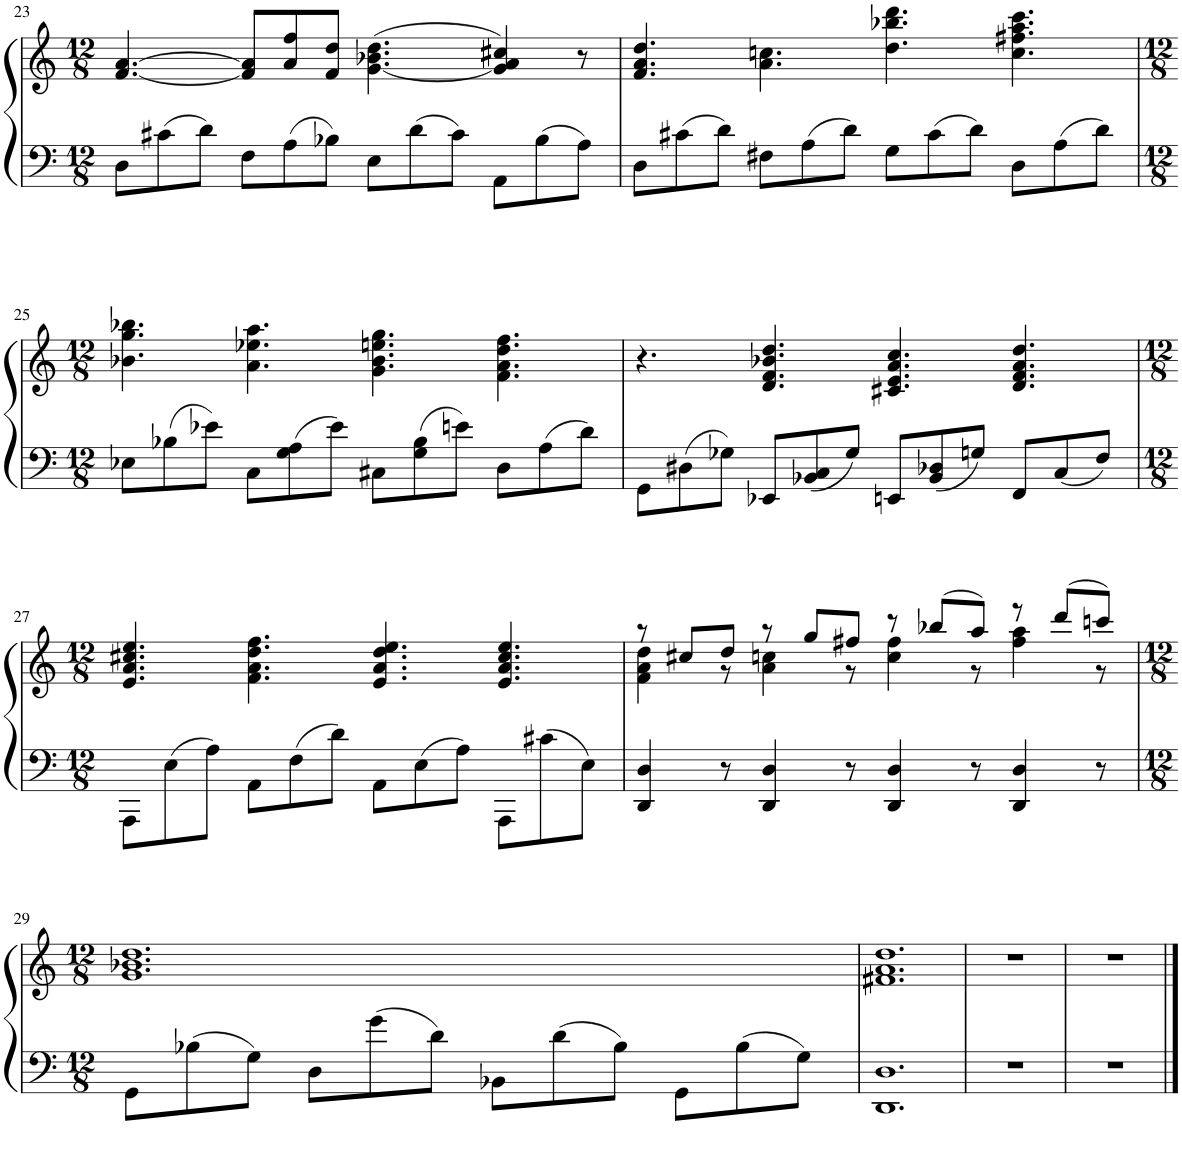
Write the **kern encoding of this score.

**kern	**kern
*part1	*part1
*staff2	*staff1
*I"Piano	*
*I'Pno.	*
!!LO:PB:g=z
*clefF4	*clefG2
*k[]	*k[]
*M12/8	*M12/8
=23	=23
8D\L	[4.f/ [4.a/
8c#X\	.
8d\J	.
8F\L	8f/] 8a/]L
8A\	8a/ 8ff/
8B-X\J	8f/ 8dd/J
8E\L	([4.g\ 4.b-X\ 4.dd\
8d\	.
8c#\J	.
8AA\L	4g/] 4a/ 4cc#X/)
8B-\	.
8A\J	8r
=24	=24
8D\L	4.f/ 4.a/ 4.dd/
8c#X\	.
8d\J	.
8F#X\L	4.a\ 4.ccn\
8A\	.
8d\J	.
8G\L	4.dd\ 4.bb-X\ 4.ddd\
8c#\	.
8d\J	.
8D\L	4.cc\ 4.ff#X\ 4.aa\ 4.ccc\
8A\	.
8d\J	.
!!LO:LB:g=z
=25	=25
*M12/8	*M12/8
8E-X\L	4.b-X\ 4.gg\ 4.bb-X\
8B-X\	.
8e-X\J	.
8C\L	4.a\ 4.ee-X\ 4.aa\
8G\ 8A\	.
8e-\J	.
8C#X\L	4.g\ 4.b-\ 4.een\ 4.gg\
8G\ 8B-\	.
8en\J	.
8D\L	4.f\ 4.a\ 4.dd\ 4.ff\
8A\	.
8d\J	.
=26	=26
8GG\L	4.r
8D#X\	.
8G-X\J	.
8EE-X/L	4.d/ 4.f/ 4.b-X/ 4.dd/
8BB-X/ 8C/	.
8G-/J	.
8EEn/L	4.c#X/ 4.e/ 4.a/ 4.cc/
8BB-/ 8D-X/	.
8Gn/J	.
8FF/L	4.d/ 4.f/ 4.a/ 4.dd/
8C/	.
8F/J	.
!!LO:LB:g=z
=27	=27
*M12/8	*M12/8
8AAA\L	4.e/ 4.a/ 4.cc#X/ 4.ee/
8E\	.
8A\J	.
8AA\L	4.f\ 4.a\ 4.dd\ 4.ff\
8F\	.
8d\J	.
8AA\L	4.e/ 4.a/ 4.dd/ 4.ee/
8E\	.
8A\J	.
8AAA\L	4.e/ 4.a/ 4.cc#/ 4.ee/
8c#X\	.
8E\J	.
=28	=28
*	*^
4DD/ 4D/	8r	4f\ 4a\ 4dd\
.	8cc#X/L	.
8r	8dd/J	8r
4DD/ 4D/	8r	4a\ 4ccn\
.	8gg/L	.
8r	8ff#X/J	8r
4DD/ 4D/	8r	4cc\ 4ff#\
.	(8bb-X/L	.
8r	8aa/J)	8r
4DD/ 4D/	8r	4ff#\ 4aa\
.	(8ddd/L	.
8r	8cccn/J)	8r
*	*v	*v
!!LO:LB:g=z
=29	=29
*M12/8	*M12/8
8GG\L	1.g 1.b-X 1.dd
8B-X\	.
8G\J	.
8D\L	.
8g\	.
8d\J	.
8BB-X\L	.
8d\	.
8B-\J	.
8GG\L	.
8B-\	.
8G\J	.
=30	=30
1.DD 1.D	1.f#X 1.a 1.dd
=31	=31
1.r	1.r
=32	=32
1.r	1.r
==	==
*-	*-
